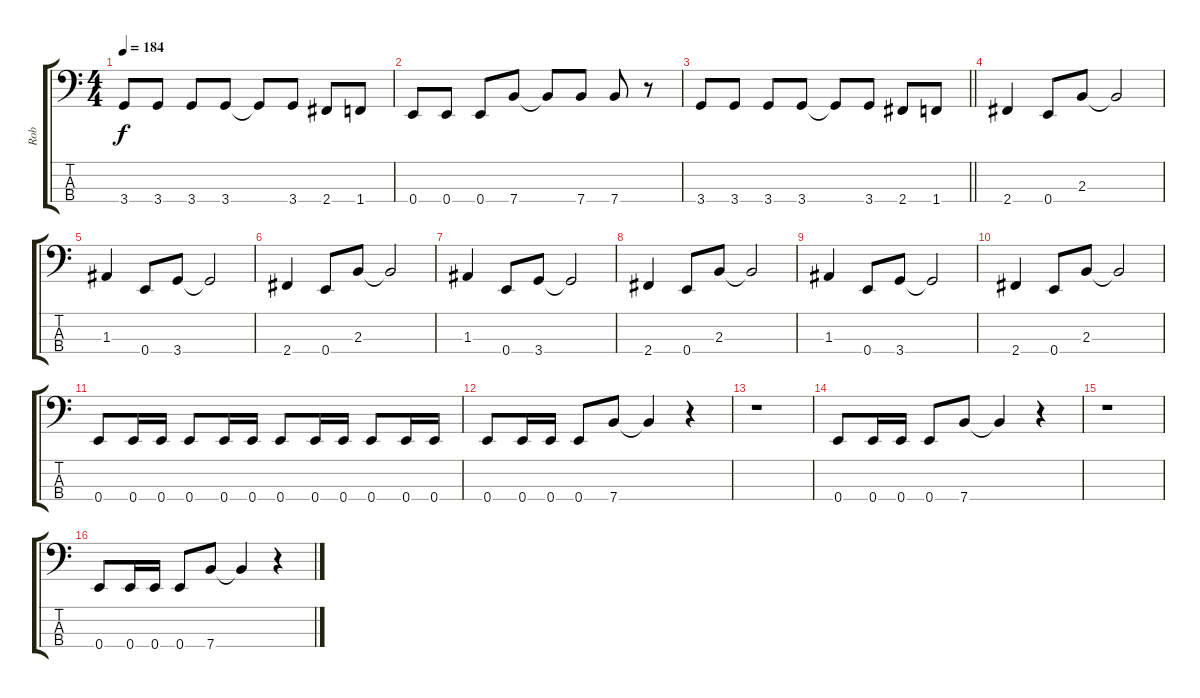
\track ("Rob" "Rob") {instrument electricbassfinger}
\staff {score tabs}
\tuning (G2 D2 A1 E1) {hide}
\ts (4 4)
\tempo 184
\clef f4
\ks c
3.4.8{dy f} 3.4.8 3.4.8 3.4.8 3.4{t}.8 3.4.8 2.4.8 1.4.8 |
0.4.8 0.4.8 0.4.8 7.4.8 7.4{t}.8 7.4.8 7.4.8 r.8 |
\barLineRight lightlight
3.4.8 3.4.8 3.4.8 3.4.8 3.4{t}.8 3.4.8 2.4.8 1.4.8 |
2.4.4 0.4.8 2.3.8 2.3{t}.2 |
1.3.4 0.4.8 3.4.8 3.4{t}.2 |
2.4.4 0.4.8 2.3.8 2.3{t}.2 |
1.3.4 0.4.8 3.4.8 3.4{t}.2 |
2.4.4 0.4.8 2.3.8 2.3{t}.2 |
1.3.4 0.4.8 3.4.8 3.4{t}.2 |
2.4.4 0.4.8 2.3.8 2.3{t}.2 |
0.4.8 0.4.16 0.4.16 0.4.8 0.4.16 0.4.16 0.4.8 0.4.16 0.4.16 0.4.8 0.4.16 0.4.16 |
0.4.8 0.4.16 0.4.16 0.4.8 7.4.8 7.4{t}.4 r.4 |
r.1 |
0.4.8 0.4.16 0.4.16 0.4.8 7.4.8 7.4{t}.4 r.4 |
r.1 |
0.4.8 0.4.16 0.4.16 0.4.8 7.4.8 7.4{t}.4 r.4
